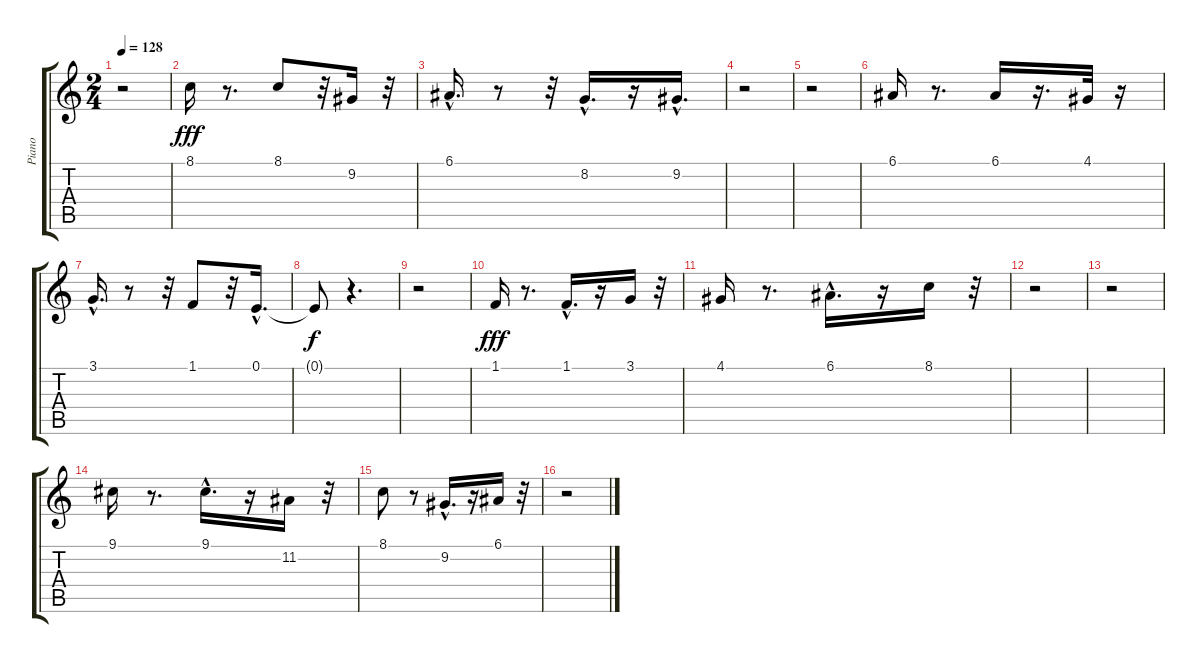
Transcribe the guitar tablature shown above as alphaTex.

\track ("Piano" "Piano") {instrument vibraphone}
\staff {score tabs}
\tuning (E4 B3 G3 D3 A2 E2) {hide}
\ts (2 4)
\tempo 128
\clef g2
\ks c
r.2{dy fff} |
8.1.16 r.8{d} 8.1.8 r.32 9.2.16 r.32 |
6.1{hac}.16{d} r.8 r.32 8.2{hac}.16{d} r.16 9.2{hac}.16{d} |
r.2 |
r.2 |
6.1.16 r.8{d} 6.1.16 r.16{d} 4.1.32 r.16 |
3.1{hac}.16{d} r.8 r.32 1.1.8 r.32 0.1{hac}.16{d} |
0.1{t}.8{dy f} r.4{d} |
r.2 |
1.1.16{dy fff} r.8{d} 1.1{hac}.16{d} r.16 3.1.16 r.32 |
4.1.16 r.8{d} 6.1{hac}.16{d} r.16 8.1.16 r.32 |
r.2 |
r.2 |
9.1.16 r.8{d} 9.1{hac}.16{d} r.16 11.2.16 r.32 |
8.1.8 r.8 9.2{hac}.16{d} r.16 6.1.16 r.32 |
r.2
